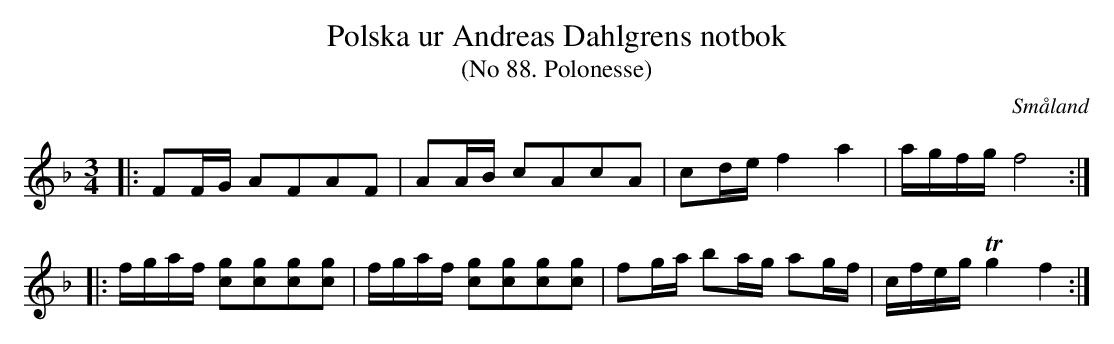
X:1
T:Polska ur Andreas Dahlgrens notbok
T:(No 88. Polonesse)
O:Småland
M:3/4
L:8
K:F
|: FF/2G/2 AFAF | AA/2B/2 cAcA | cd/2e/2 f2 a2 | a/2g/2f/2g/2 f4 :|:
 f/2g/2a/2f/2 [cg][cg][cg][cg] | f/2g/2a/2f/2 [cg][cg][cg][cg] | fg/2a/2 ba/2g/2 ag/2f/2| c/2f/2e/2g/2 Tg2 f2 :|
